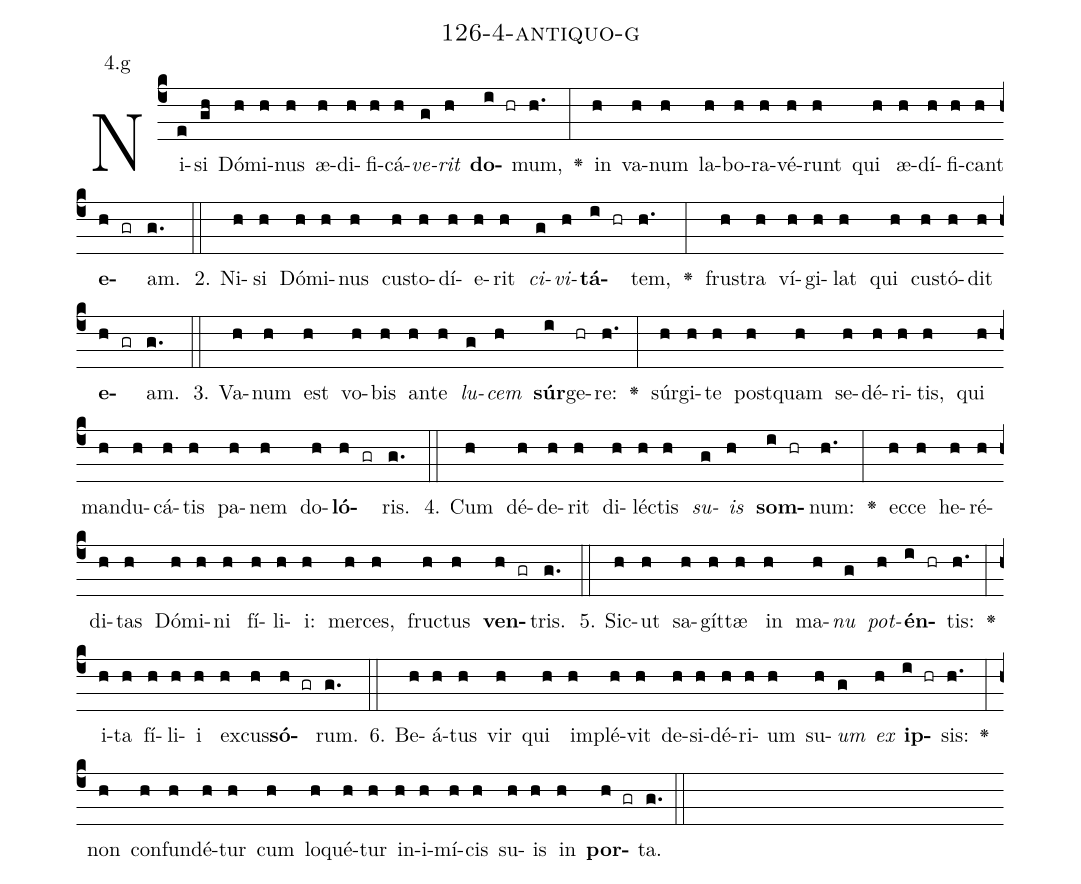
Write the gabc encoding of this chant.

name: 126-4-antiquo-g;
annotation: 4.g;
%%
(c4)Ni(e)si(gh) Dó(h)mi(h)nus(h) æ(h)di(h)fi(h)cá(h)<i>ve</i>(g)<i>rit</i>(h) <b>do</b>(i hr)mum,(h.) <v>\greheightstar</v>(:) in(h) va(h)num(h) la(h)bo(h)ra(h)vé(h)runt(h) qui(h) æ(h)dí(h)fi(h)cant(h) <b>e</b>(h gr)am.(g.) (::)
2. Ni(h)si(h) Dó(h)mi(h)nus(h) cus(h)to(h)dí(h)e(h)rit(h) <i>ci</i>(g)<i>vi</i>(h)<b>tá</b>(i hr)tem,(h.) <v>\greheightstar</v>(:) frus(h)tra(h) ví(h)gi(h)lat(h) qui(h) cus(h)tó(h)dit(h) <b>e</b>(h gr)am.(g.) (::)
3. Va(h)num(h) est(h) vo(h)bis(h) an(h)te(h) <i>lu</i>(g)<i>cem</i>(h) <b>súr</b>(i)ge(hr)re:(h.) <v>\greheightstar</v>(:) súr(h)gi(h)te(h) post(h)quam(h) se(h)dé(h)ri(h)tis,(h) qui(h) man(h)du(h)cá(h)tis(h) pa(h)nem(h) do(h)<b>ló</b>(h gr)ris.(g.) (::)
4. Cum(h) dé(h)de(h)rit(h) di(h)léc(h)tis(h) <i>su</i>(g)<i>is</i>(h) <b>som</b>(i hr)num:(h.) <v>\greheightstar</v>(:) ec(h)ce(h) he(h)ré(h)di(h)tas(h) Dó(h)mi(h)ni(h) fí(h)li(h)i:(h) mer(h)ces,(h) fruc(h)tus(h) <b>ven</b>(h gr)tris.(g.) (::)
5. Sic(h)ut(h) sa(h)gít(h)tæ(h) in(h) ma(h)<i>nu</i>(g) <i>pot</i>(h)<b>én</b>(i hr)tis:(h.) <v>\greheightstar</v>(:) i(h)ta(h) fí(h)li(h)i(h) ex(h)cus(h)<b>só</b>(h gr)rum.(g.) (::)
6. Be(h)á(h)tus(h) vir(h) qui(h) im(h)plé(h)vit(h) de(h)si(h)dé(h)ri(h)um(h) su(h)<i>um</i>(g) <i>ex</i>(h) <b>ip</b>(i hr)sis:(h.) <v>\greheightstar</v>(:) non(h) con(h)fun(h)dé(h)tur(h) cum(h) lo(h)qué(h)tur(h) in(h)i(h)mí(h)cis(h) su(h)is(h) in(h) <b>por</b>(h gr)ta.(g.) (::)
